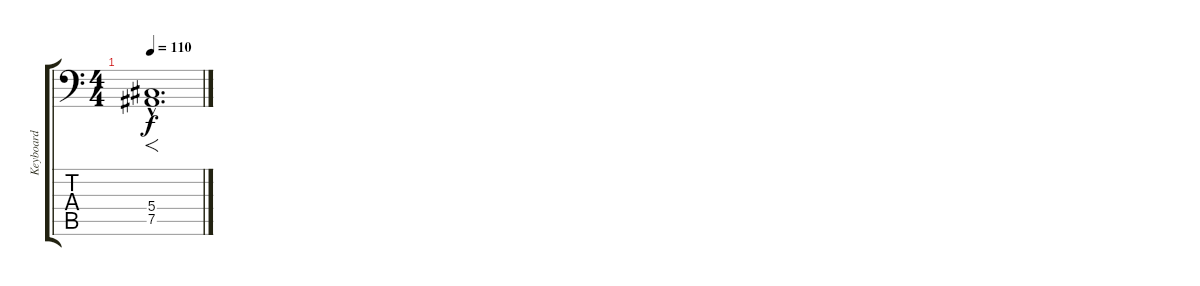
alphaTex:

\track ("Keyboard" "Keyboard") {instrument drawbarorgan}
\staff {score tabs}
\tuning (Bb3 F3 Db3 Ab2 Eb2 Bb1) {hide}
\ts (4 4)
\tempo 110
\clef f4
\ks c
(5.4{hac} 7.5{hac}).1{f d dy f}
